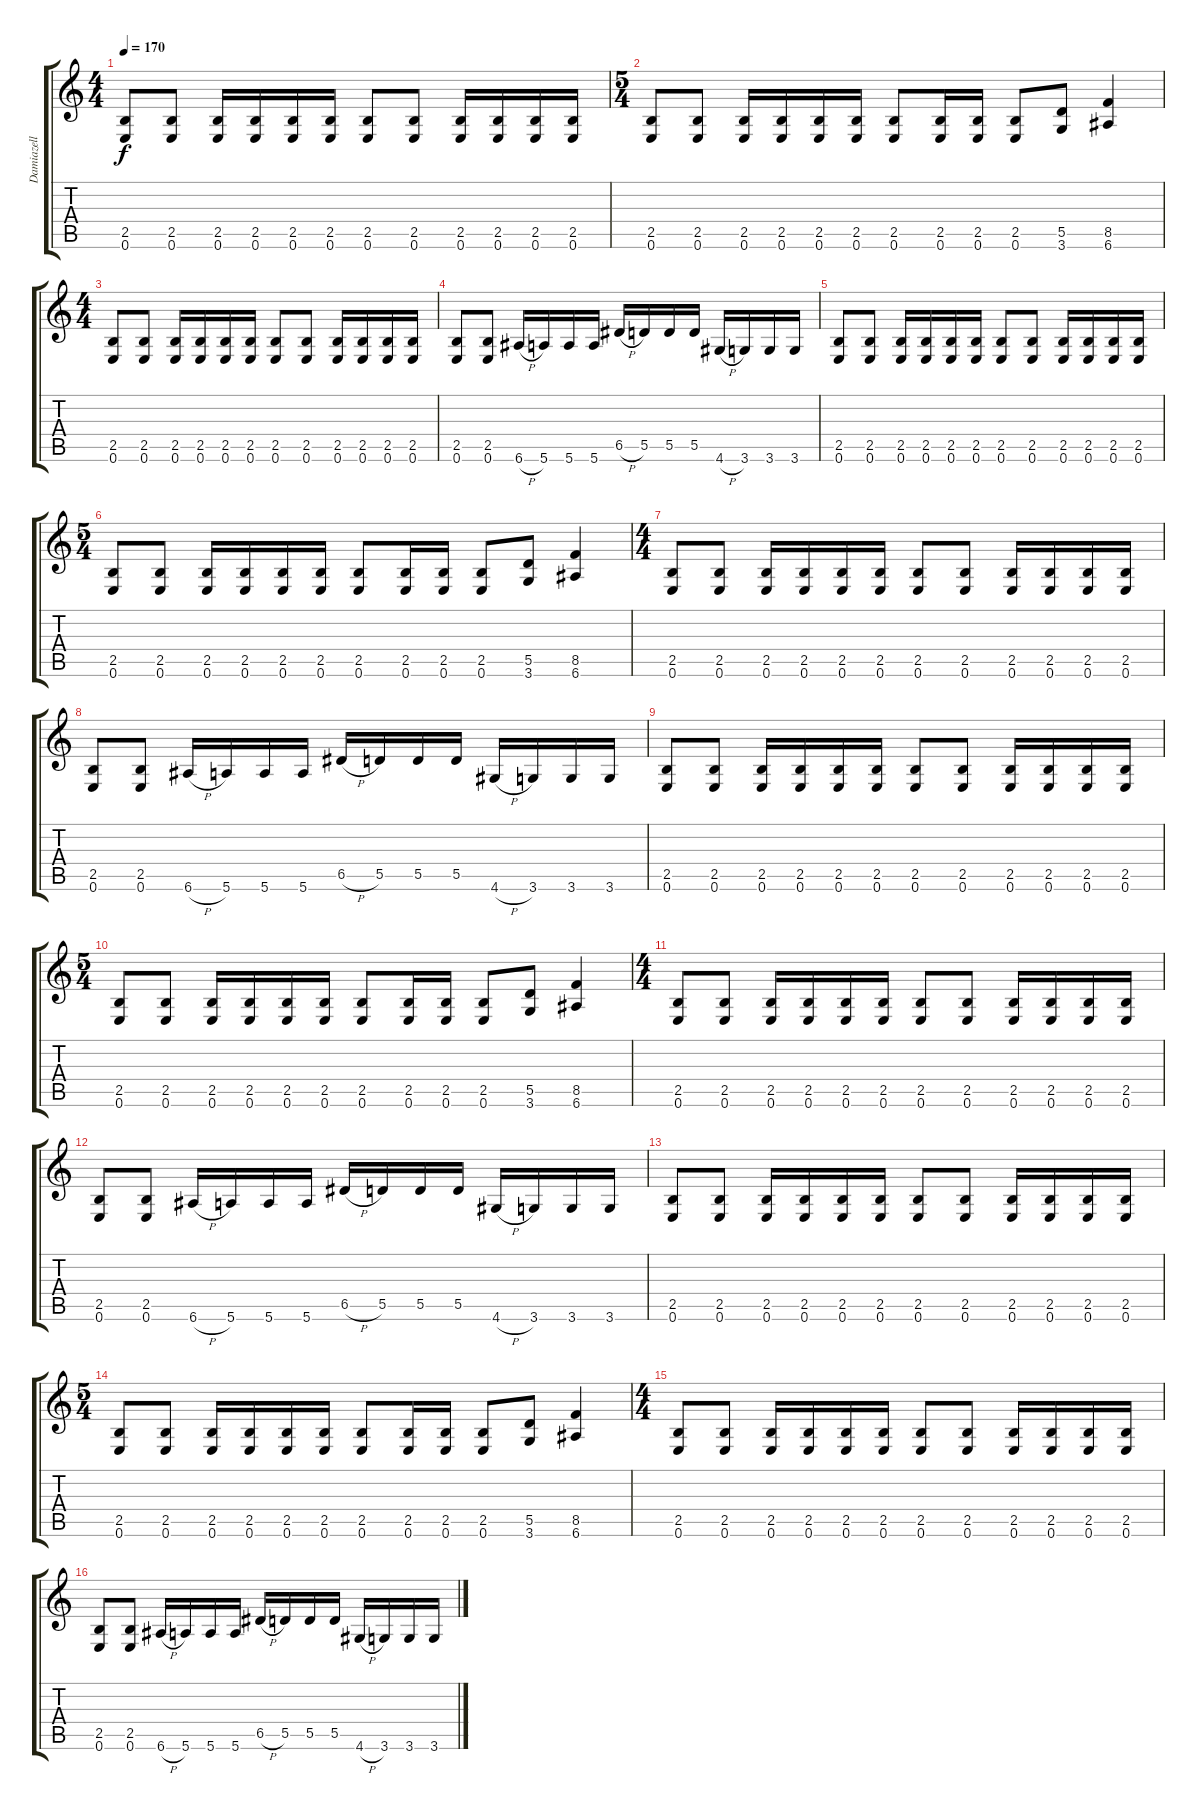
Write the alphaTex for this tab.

\track ("Damiazell" "Damiazell") {instrument distortionguitar}
\staff {score tabs}
\tuning (E4 B3 G3 D3 A2 E2) {hide}
\ts (4 4)
\tempo 170
\clef g2
\ks c
(2.5 0.6).8{dy f} (2.5 0.6).8 (2.5 0.6).16 (2.5 0.6).16 (2.5 0.6).16 (2.5 0.6).16 (2.5 0.6).8 (2.5 0.6).8 (2.5 0.6).16 (2.5 0.6).16 (2.5 0.6).16 (2.5 0.6).16 |
\ts (5 4)
(2.5 0.6).8 (2.5 0.6).8 (2.5 0.6).16 (2.5 0.6).16 (2.5 0.6).16 (2.5 0.6).16 (2.5 0.6).8 (2.5 0.6).16 (2.5 0.6).16 (2.5 0.6).8 (5.5 3.6).8 (8.5 6.6).4 |
\ts (4 4)
(2.5 0.6).8 (2.5 0.6).8 (2.5 0.6).16 (2.5 0.6).16 (2.5 0.6).16 (2.5 0.6).16 (2.5 0.6).8 (2.5 0.6).8 (2.5 0.6).16 (2.5 0.6).16 (2.5 0.6).16 (2.5 0.6).16 |
(2.5 0.6).8 (2.5 0.6).8 6.6{h}.16 5.6.16 5.6.16 5.6.16 6.5{h}.16 5.5.16 5.5.16 5.5.16 4.6{h}.16 3.6.16 3.6.16 3.6.16 |
(2.5 0.6).8 (2.5 0.6).8 (2.5 0.6).16 (2.5 0.6).16 (2.5 0.6).16 (2.5 0.6).16 (2.5 0.6).8 (2.5 0.6).8 (2.5 0.6).16 (2.5 0.6).16 (2.5 0.6).16 (2.5 0.6).16 |
\ts (5 4)
(2.5 0.6).8 (2.5 0.6).8 (2.5 0.6).16 (2.5 0.6).16 (2.5 0.6).16 (2.5 0.6).16 (2.5 0.6).8 (2.5 0.6).16 (2.5 0.6).16 (2.5 0.6).8 (5.5 3.6).8 (8.5 6.6).4 |
\ts (4 4)
(2.5 0.6).8 (2.5 0.6).8 (2.5 0.6).16 (2.5 0.6).16 (2.5 0.6).16 (2.5 0.6).16 (2.5 0.6).8 (2.5 0.6).8 (2.5 0.6).16 (2.5 0.6).16 (2.5 0.6).16 (2.5 0.6).16 |
(2.5 0.6).8 (2.5 0.6).8 6.6{h}.16 5.6.16 5.6.16 5.6.16 6.5{h}.16 5.5.16 5.5.16 5.5.16 4.6{h}.16 3.6.16 3.6.16 3.6.16 |
(2.5 0.6).8 (2.5 0.6).8 (2.5 0.6).16 (2.5 0.6).16 (2.5 0.6).16 (2.5 0.6).16 (2.5 0.6).8 (2.5 0.6).8 (2.5 0.6).16 (2.5 0.6).16 (2.5 0.6).16 (2.5 0.6).16 |
\ts (5 4)
(2.5 0.6).8 (2.5 0.6).8 (2.5 0.6).16 (2.5 0.6).16 (2.5 0.6).16 (2.5 0.6).16 (2.5 0.6).8 (2.5 0.6).16 (2.5 0.6).16 (2.5 0.6).8 (5.5 3.6).8 (8.5 6.6).4 |
\ts (4 4)
(2.5 0.6).8 (2.5 0.6).8 (2.5 0.6).16 (2.5 0.6).16 (2.5 0.6).16 (2.5 0.6).16 (2.5 0.6).8 (2.5 0.6).8 (2.5 0.6).16 (2.5 0.6).16 (2.5 0.6).16 (2.5 0.6).16 |
(2.5 0.6).8 (2.5 0.6).8 6.6{h}.16 5.6.16 5.6.16 5.6.16 6.5{h}.16 5.5.16 5.5.16 5.5.16 4.6{h}.16 3.6.16 3.6.16 3.6.16 |
(2.5 0.6).8 (2.5 0.6).8 (2.5 0.6).16 (2.5 0.6).16 (2.5 0.6).16 (2.5 0.6).16 (2.5 0.6).8 (2.5 0.6).8 (2.5 0.6).16 (2.5 0.6).16 (2.5 0.6).16 (2.5 0.6).16 |
\ts (5 4)
(2.5 0.6).8 (2.5 0.6).8 (2.5 0.6).16 (2.5 0.6).16 (2.5 0.6).16 (2.5 0.6).16 (2.5 0.6).8 (2.5 0.6).16 (2.5 0.6).16 (2.5 0.6).8 (5.5 3.6).8 (8.5 6.6).4 |
\ts (4 4)
(2.5 0.6).8 (2.5 0.6).8 (2.5 0.6).16 (2.5 0.6).16 (2.5 0.6).16 (2.5 0.6).16 (2.5 0.6).8 (2.5 0.6).8 (2.5 0.6).16 (2.5 0.6).16 (2.5 0.6).16 (2.5 0.6).16 |
(2.5 0.6).8 (2.5 0.6).8 6.6{h}.16 5.6.16 5.6.16 5.6.16 6.5{h}.16 5.5.16 5.5.16 5.5.16 4.6{h}.16 3.6.16 3.6.16 3.6.16
